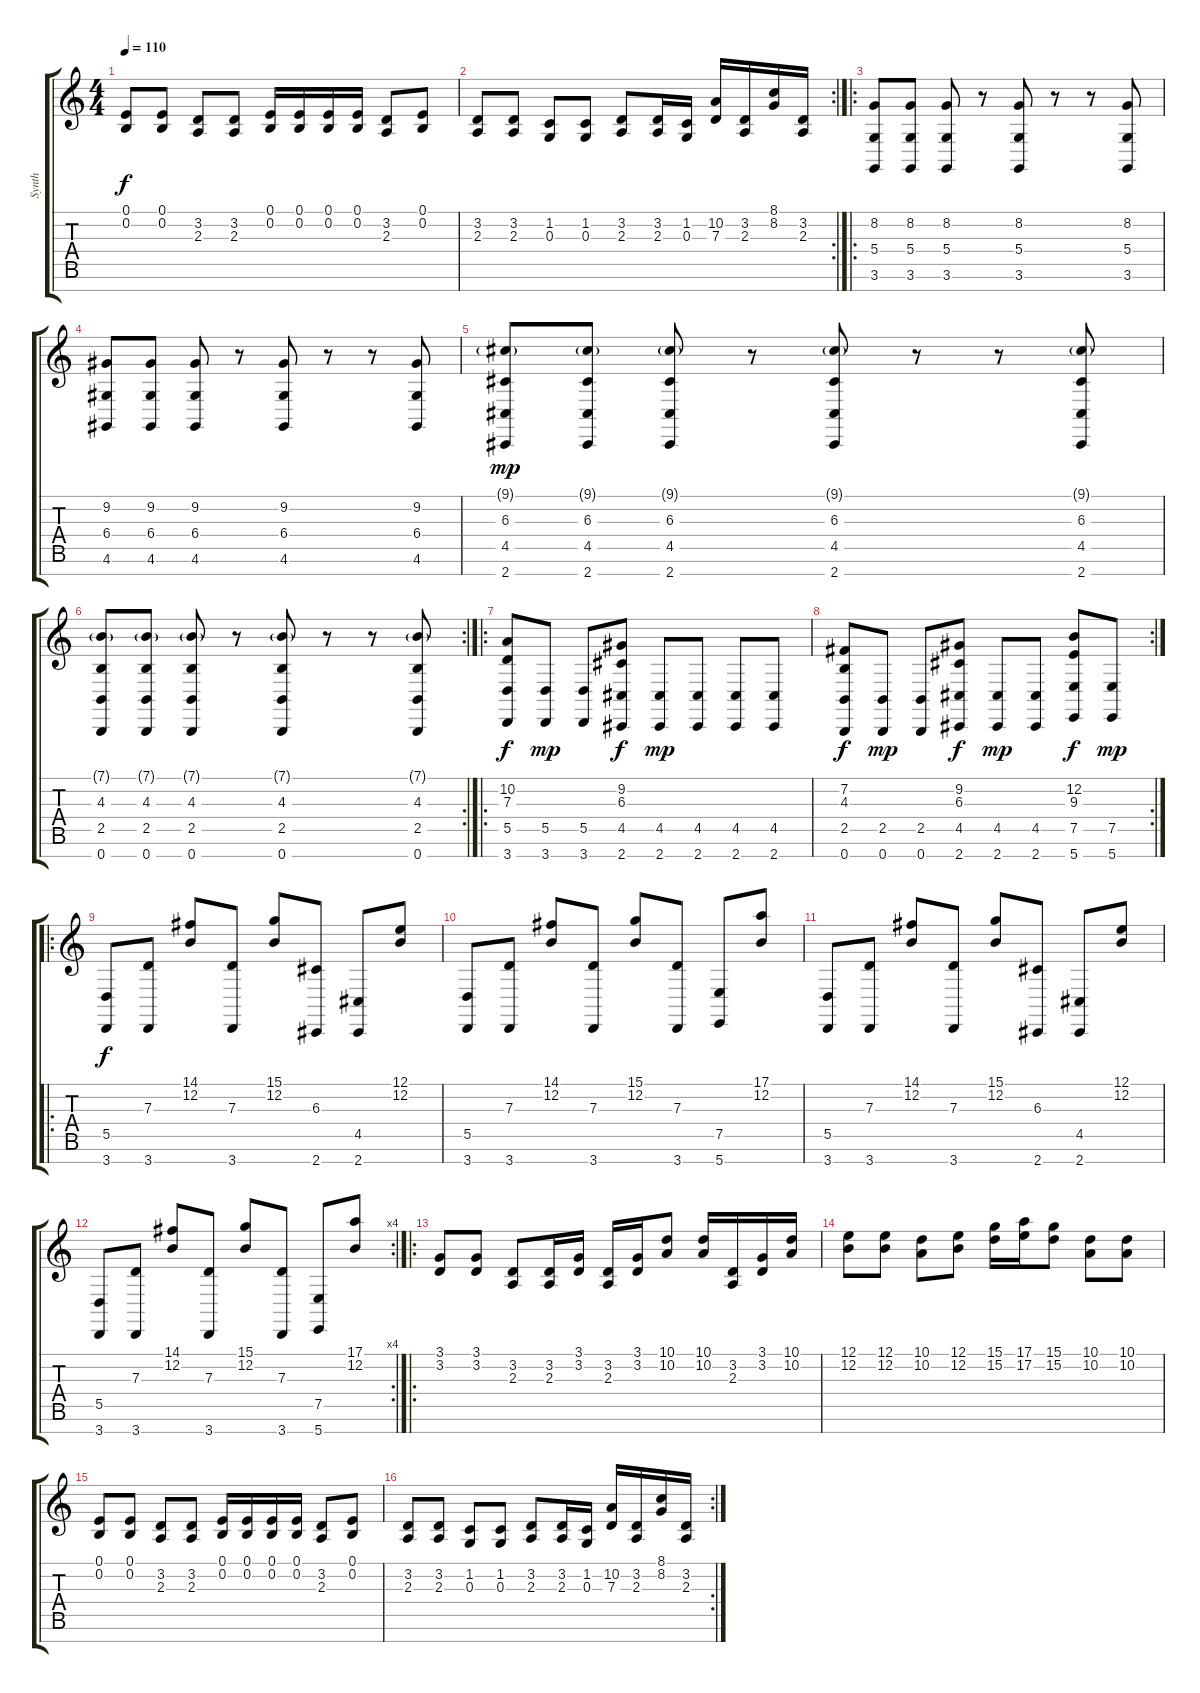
\track ("Synth" "Synth") {instrument fx5brightness}
\staff {score tabs}
\tuning (E4 B3 G3 D3 A2 E2 B1) {hide}
\ts (4 4)
\tempo 110
\clef g2
\ks c
(0.1 0.2).8{dy f} (0.1 0.2).8 (3.2 2.3).8 (3.2 2.3).8 (0.1 0.2).16 (0.1 0.2).16 (0.1 0.2).16 (0.1 0.2).16 (3.2 2.3).8 (0.1 0.2).8 |
\rc 2
(3.2 2.3).8 (3.2 2.3).8 (1.2 0.3).8 (1.2 0.3).8 (3.2 2.3).8 (3.2 2.3).16 (1.2 0.3).16 (10.2 7.3).16 (3.2 2.3).16 (8.1 8.2).16 (3.2 2.3).16 |
\ro
(8.2 5.4 3.6).8{volume 11} (8.2 5.4 3.6).8 (8.2 5.4 3.6).8 r.8 (8.2 5.4 3.6).8 r.8 r.8 (8.2 5.4 3.6).8 |
(9.2 6.4 4.6).8 (9.2 6.4 4.6).8 (9.2 6.4 4.6).8 r.8 (9.2 6.4 4.6).8 r.8 r.8 (9.2 6.4 4.6).8 |
(9.1{g} 6.3 4.5 2.7).8{dy mp} (9.1{g} 6.3 4.5 2.7).8 (9.1{g} 6.3 4.5 2.7).8 r.8 (9.1{g} 6.3 4.5 2.7).8 r.8 r.8 (9.1{g} 6.3 4.5 2.7).8 |
\rc 2
(7.1{g} 4.3 2.5 0.7).8 (7.1{g} 4.3 2.5 0.7).8 (7.1{g} 4.3 2.5 0.7).8 r.8 (7.1{g} 4.3 2.5 0.7).8 r.8 r.8 (7.1{g} 4.3 2.5 0.7).8 |
\ro
(10.2 7.3 5.5 3.7).8{dy f} (5.5 3.7).8{dy mp} (5.5 3.7).8 (9.2 6.3 4.5 2.7).8{dy f} (4.5 2.7).8{dy mp} (4.5 2.7).8 (4.5 2.7).8 (4.5 2.7).8 |
\rc 2
(7.2 4.3 2.5 0.7).8{dy f} (2.5 0.7).8{dy mp} (2.5 0.7).8 (9.2 6.3 4.5 2.7).8{dy f} (4.5 2.7).8{dy mp} (4.5 2.7).8 (12.2 9.3 7.5 5.7).8{dy f} (7.5 5.7).8{dy mp} |
\ro
(5.5 3.7).8{dy f volume 13} (7.3 3.7).8 (14.1 12.2).8 (7.3 3.7).8 (15.1 12.2).8 (6.3 2.7).8 (4.5 2.7).8 (12.1 12.2).8 |
(5.5 3.7).8 (7.3 3.7).8 (14.1 12.2).8 (7.3 3.7).8 (15.1 12.2).8 (7.3 3.7).8 (7.5 5.7).8 (17.1 12.2).8 |
(5.5 3.7).8 (7.3 3.7).8 (14.1 12.2).8 (7.3 3.7).8 (15.1 12.2).8 (6.3 2.7).8 (4.5 2.7).8 (12.1 12.2).8 |
\rc 4
(5.5 3.7).8 (7.3 3.7).8 (14.1 12.2).8 (7.3 3.7).8 (15.1 12.2).8 (7.3 3.7).8 (7.5 5.7).8 (17.1 12.2).8 |
\ro
(3.1 3.2).8 (3.1 3.2).8 (3.2 2.3).8 (3.2 2.3).16 (3.1 3.2).16 (3.2 2.3).16 (3.1 3.2).16 (10.1 10.2).8 (10.1 10.2).16 (3.2 2.3).16 (3.1 3.2).16 (10.1 10.2).16 |
(12.1 12.2).8 (12.1 12.2).8 (10.1 10.2).8 (12.1 12.2).8 (15.1 15.2).16 (17.1 17.2).16 (15.1 15.2).8 (10.1 10.2).8 (10.1 10.2).8 |
(0.1 0.2).8 (0.1 0.2).8 (3.2 2.3).8 (3.2 2.3).8 (0.1 0.2).16 (0.1 0.2).16 (0.1 0.2).16 (0.1 0.2).16 (3.2 2.3).8 (0.1 0.2).8 |
\rc 2
(3.2 2.3).8 (3.2 2.3).8 (1.2 0.3).8 (1.2 0.3).8 (3.2 2.3).8 (3.2 2.3).16 (1.2 0.3).16 (10.2 7.3).16 (3.2 2.3).16 (8.1 8.2).16 (3.2 2.3).16
